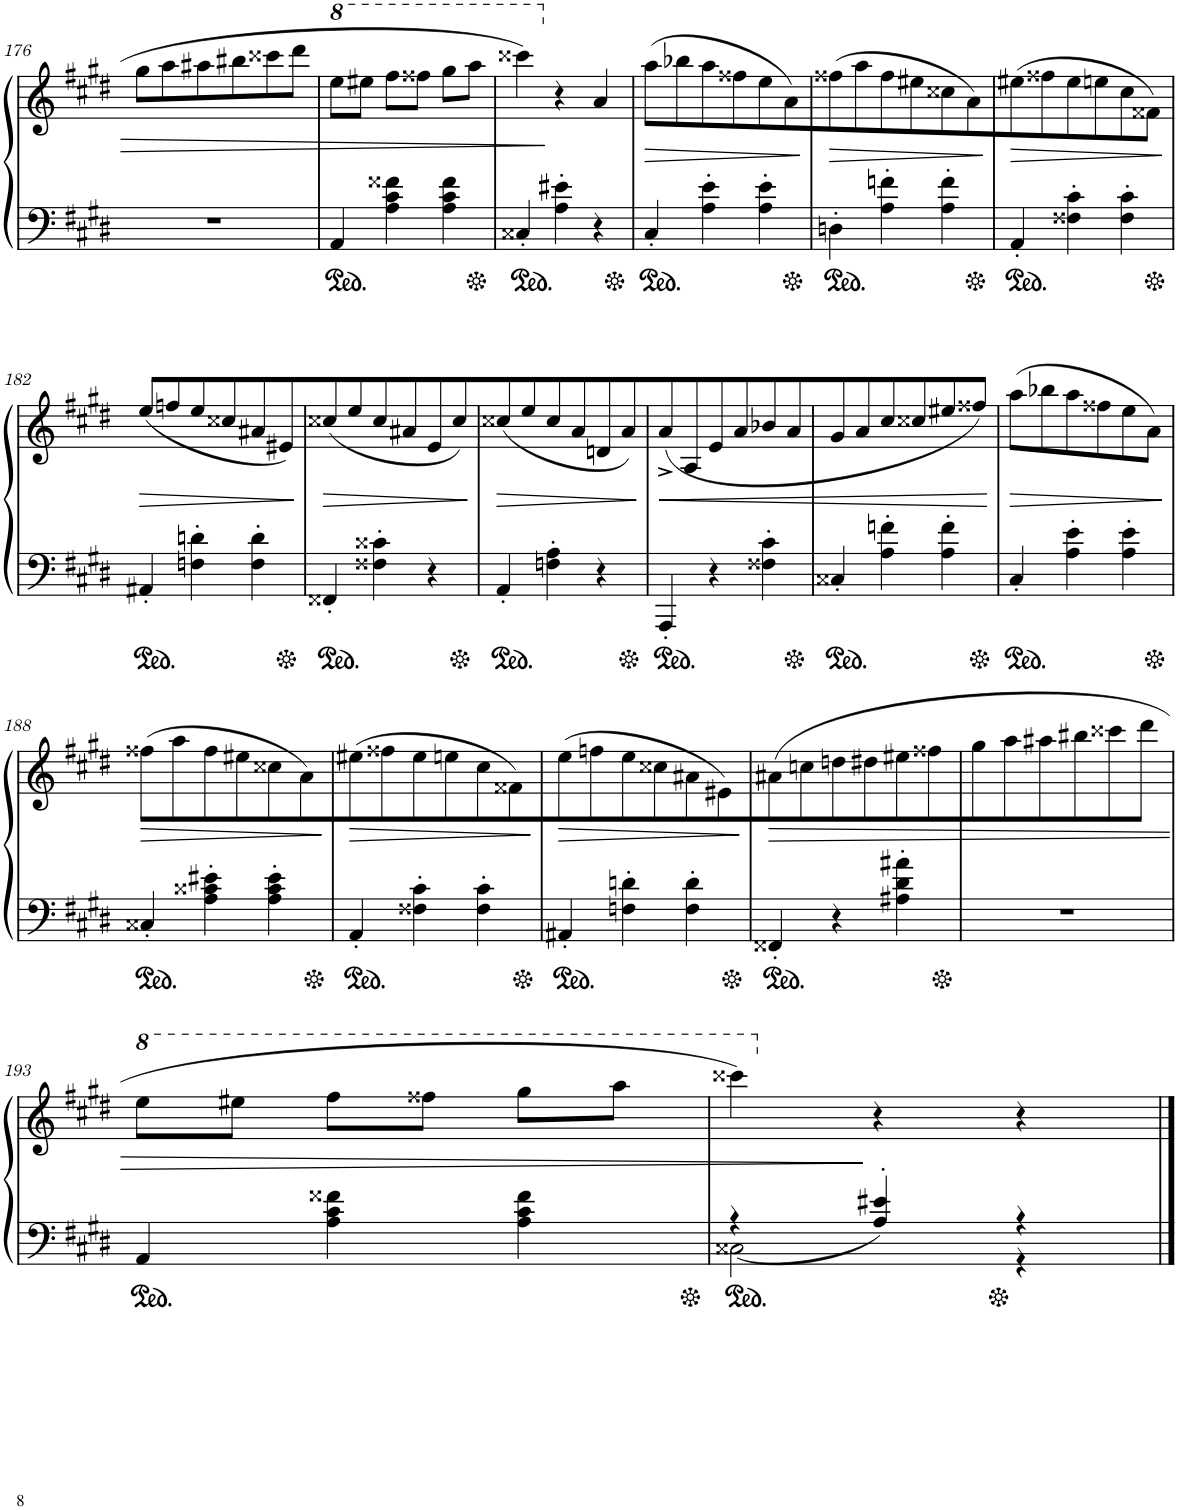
**kern	**kern	**dynam
*part1	*part1	*part1
*staff2	*staff1	*staff1/2
*I"Piano	*	*
*I'Pno.	*	*
!!LO:PB:g=z
*clefF4	*clefG2	*
*k[f#c#g#d#]	*k[f#c#g#d#]	*
*M3/4	*M3/4	*
=176	=176	=176
2.r	8gg#\L	.
.	8aa\	.
.	8aa#X\	.
.	8bb#X\	.
.	8ccc##X\	.
.	8ddd#\J	.
=177	=177	=177
*	*8va	*
4AA/	8eee\L	.
.	8eee#X\J	.
4A\ 4c#\ 4f##X\	8fff#\L	.
.	8fff##X\J	.
4A\ 4c#\ 4f##\	8ggg#\L	.
.	8aaa\J	.
=178	=178	=178
4C##X'/	4cccc##X\	.
*	*X8va	*
4A\' 4e#X\'	4r	.
4r	4a/	.
=179	=179	=179
!	!	!LO:HP:b
4C#'/	(8aa\L	>
.	8bb-X\	.
4A\' 4e\'	8aa\	.
.	8ff##X\	.
4A\' 4e\'	8ee\	.
.	8a\)	.
.	.	]
=180	=180	=180
!	!	!LO:HP:b
4Dn'\	(8ff##X\	>
.	8aa\	.
4A\' 4fn\'	8ff##\	.
.	8ee#X\	.
4A\' 4f\'	8cc##X\	.
.	8a\)	.
.	.	]
=181	=181	=181
!	!	!LO:HP:b
4AA'/	(8ee#X\	>
.	8ff##X\	.
4F##X\' 4c#\'	8ee#\	.
.	8een\	.
4F##\' 4c#\'	8cc#\	.
.	8f##X\J)	.
.	.	]
!!LO:LB:g=z
=182	=182	=182
!	!	!LO:HP:b
4AA#X'/	(8ee/L	>
.	8ffn/	.
4Fn\' 4dn\'	8ee/	.
.	8cc##X/	.
4F\' 4d\'	8a#X/	.
.	8e#X/)	.
.	.	]
=183	=183	=183
!	!	!LO:HP:b
4FF##X'/	(8cc##X/	>
.	8ee/	.
4F##X\' 4c##X\'	8cc##/	.
.	8a#X/	.
4r	8e/	.
.	8cc##/)	.
.	.	]
=184	=184	=184
!	!	!LO:HP:b
4AA'/	(8cc##X/	>
.	8ee/	.
4Fn\' 4A\'	8cc##/	.
.	8a/	.
4r	8dn/	.
.	8a/)	.
.	.	]
=185	=185	=185
!	!	!LO:HP:b
4AAA'/	(8a^/	<
.	8A/	.
4r	8e/	.
.	8a/	.
4F##X\' 4c#\'	8b-X/	.
.	8a/	.
=186	=186	=186
4C##X'/	8g#/	.
.	8a/	.
4A\' 4fn\'	8cc#/	.
.	8cc##X/	.
4A\' 4f\'	8ee#X/	.
.	8ff##X/J)	.
.	.	[
=187	=187	=187
!	!	!LO:HP:b
4C#'/	(8aa\L	>
.	8bb-X\	.
4A\' 4e\'	8aa\	.
.	8ff##X\	.
4A\' 4e\'	8ee\	.
.	8a\J)	.
.	.	]
!!LO:LB:g=z
=188	=188	=188
!	!	!LO:HP:b
4C##X'/	(8ff##X\L	>
.	8aa\	.
4A\' 4c##X\' 4e#X\'	8ff##\	.
.	8ee#X\	.
4A\' 4c##\' 4e#\'	8cc##X\	.
.	8a\)	.
.	.	]
=189	=189	=189
!	!	!LO:HP:b
4AA'/	(8ee#X\	>
.	8ff##X\	.
4F##X\' 4c#\'	8ee#\	.
.	8een\	.
4F##\' 4c#\'	8cc#\	.
.	8f##X\)	.
.	.	]
=190	=190	=190
!	!	!LO:HP:b
4AA#X'/	(8ee\	>
.	8ffn\	.
4Fn\' 4dn\'	8ee\	.
.	8cc##X\	.
4F\' 4d\'	8a#X\	.
.	8e#X\)	.
.	.	]
=191	=191	=191
!	!	!LO:HP:b
4FF##X'/	(8a#X\	>
.	8ccn\	.
4r	8ddn\	.
.	8dd#X\	.
4A#X\' 4d#\' 4a#X\'	8ee#X\	.
.	8ff##X\	.
=192	=192	=192
2.r	8gg#\	.
.	8aa\	.
.	8aa#X\	.
.	8bb#X\	.
.	8ccc##X\	.
.	8ddd#\J	.
!!LO:LB:g=z
=193	=193	=193
*	*8va	*
4AA/	8eee\L	.
.	8eee#X\J	.
4A\ 4c#\ 4f##X\	8fff#\L	.
.	8fff##X\J	.
4A\ 4c#\ 4f##\	8ggg#\L	.
.	8aaa\J	.
=194	=194	=194
*^	*	*
4r	2C##X\	4cccc##X\)	.
*	*	*X8va	*
4A/' 4e#X/'	.	4r	]
4r	4r	4r	.
*v	*v	*	*
==	==	==
*-	*-	*-
